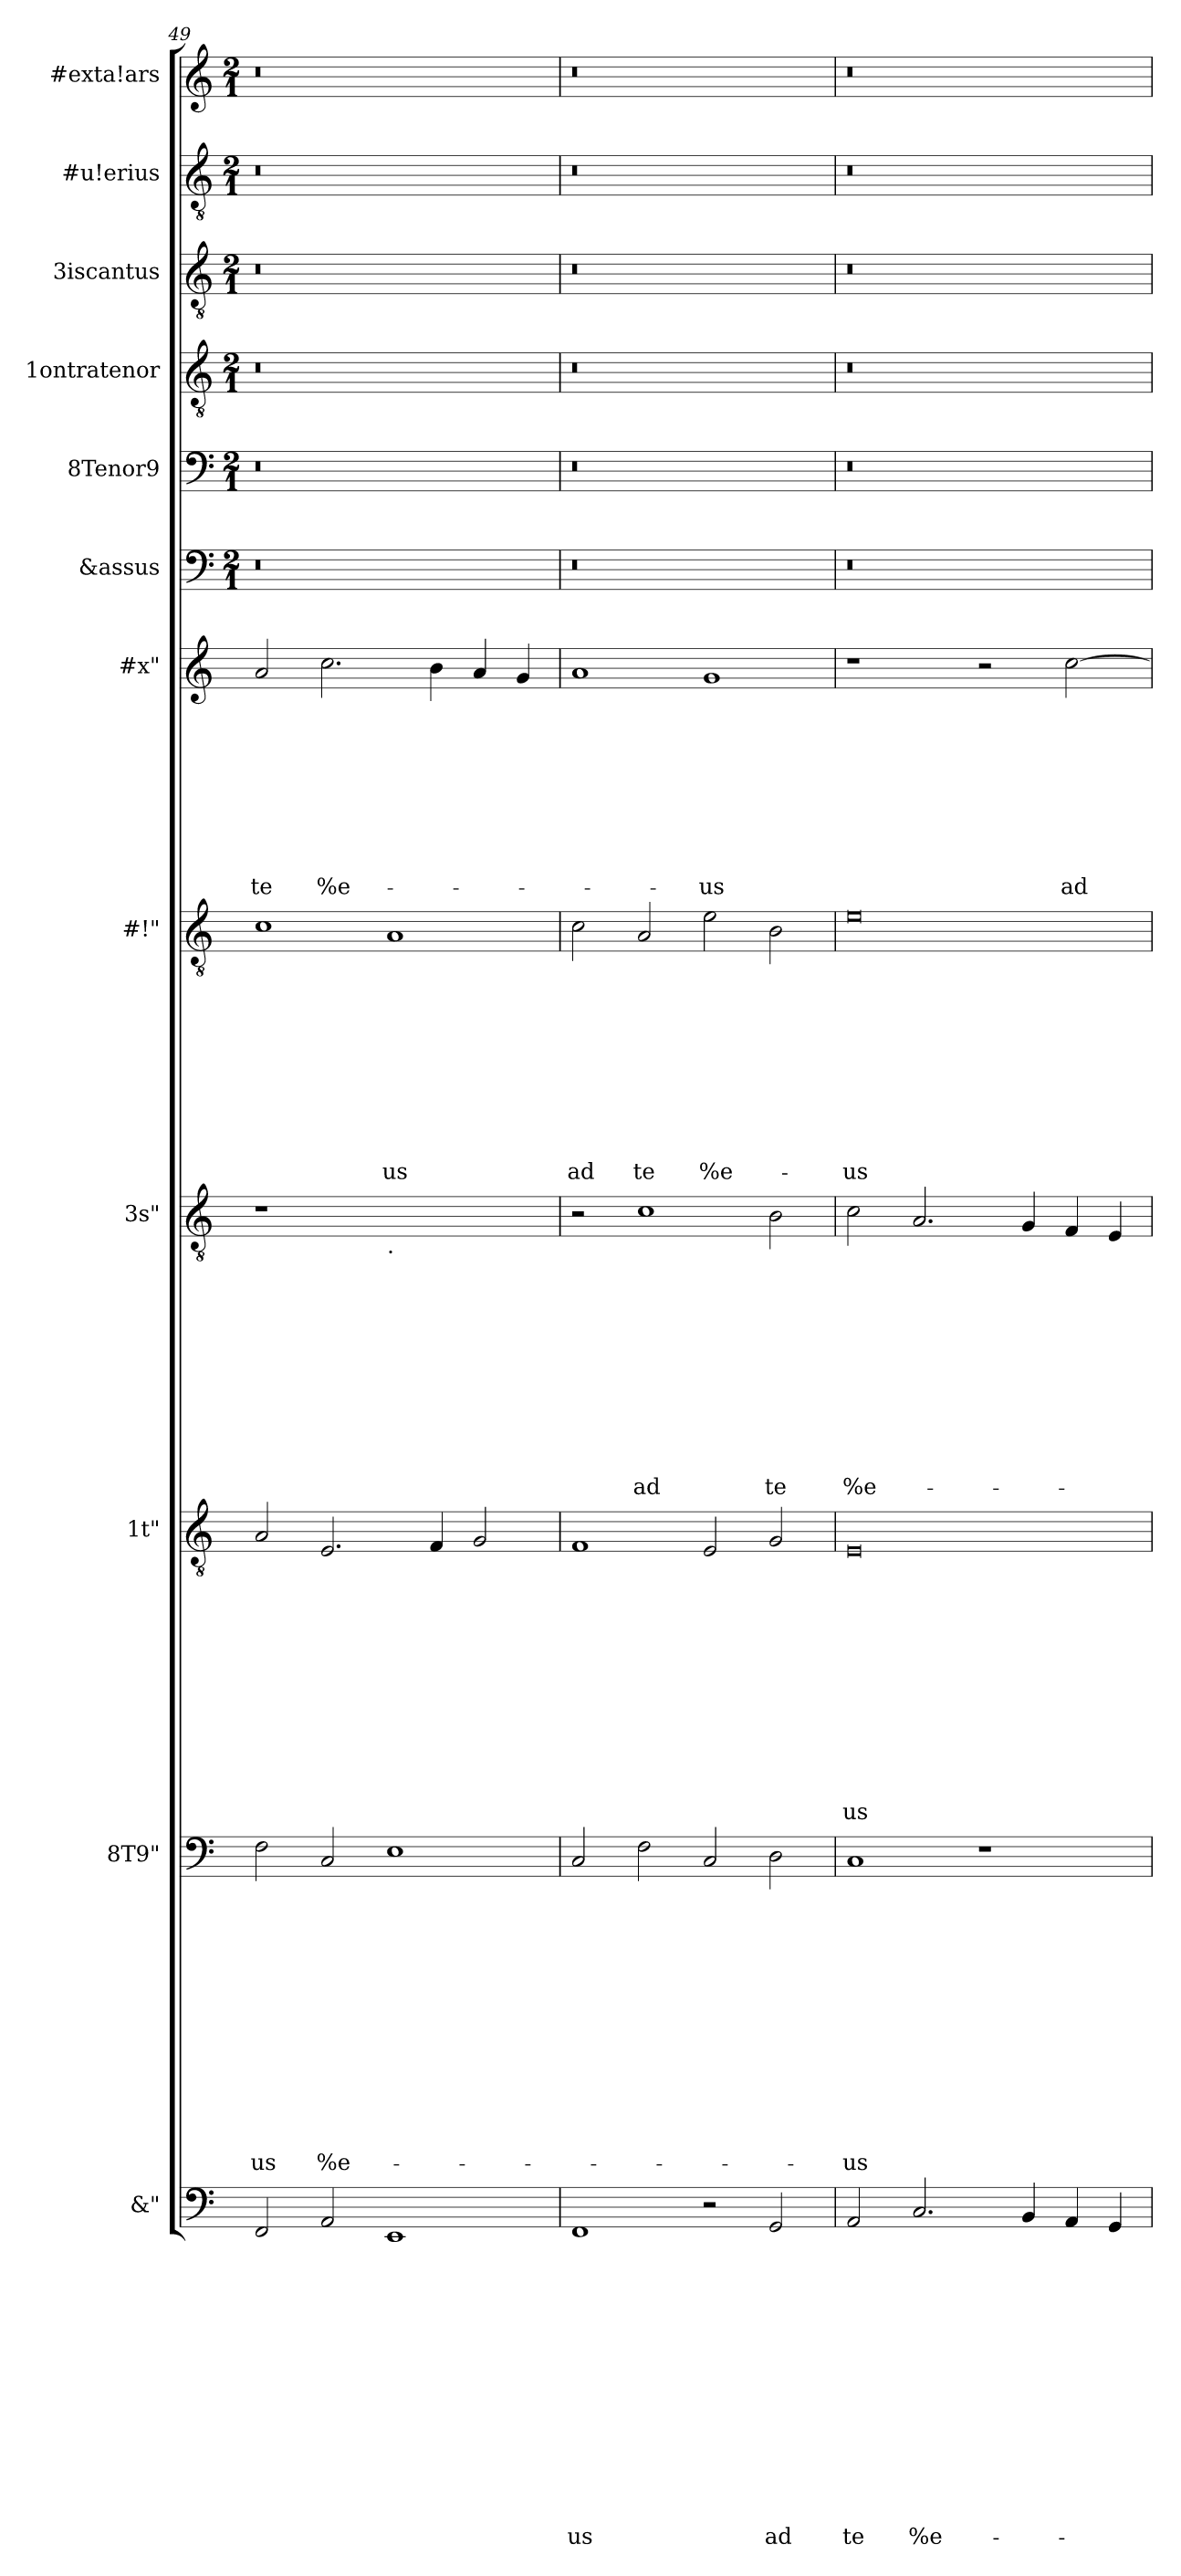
**kern	**text	**text	**text	**text	**text	**text	**text	**text	**text	**text	**text	**text	**text	**text	**kern	**text	**text	**text	**text	**text	**text	**text	**text	**text	**text	**text	**text	**text	**kern	**text	**text	**text	**text	**text	**text	**text	**text	**text	**text	**text	**text	**kern	**text	**text	**text	**text	**text	**text	**text	**text	**text	**text	**text	**kern	**text	**text	**text	**text	**text	**text	**text	**text	**text	**text	**kern	**text	**text	**text	**text	**text	**text	**text	**text	**text	**kern	**kern	**kern	**kern	**kern	**kern
*part12	*part12	*part12	*part12	*part12	*part12	*part12	*part12	*part12	*part12	*part12	*part12	*part12	*part12	*part12	*part11	*part11	*part11	*part11	*part11	*part11	*part11	*part11	*part11	*part11	*part11	*part11	*part11	*part11	*part10	*part10	*part10	*part10	*part10	*part10	*part10	*part10	*part10	*part10	*part10	*part10	*part10	*part9	*part9	*part9	*part9	*part9	*part9	*part9	*part9	*part9	*part9	*part9	*part9	*part8	*part8	*part8	*part8	*part8	*part8	*part8	*part8	*part8	*part8	*part8	*part7	*part7	*part7	*part7	*part7	*part7	*part7	*part7	*part7	*part7	*part6	*part5	*part4	*part3	*part2	*part1
*staff12	*staff12	*staff12	*staff12	*staff12	*staff12	*staff12	*staff12	*staff12	*staff12	*staff12	*staff12	*staff12	*staff12	*staff12	*staff11	*staff11	*staff11	*staff11	*staff11	*staff11	*staff11	*staff11	*staff11	*staff11	*staff11	*staff11	*staff11	*staff11	*staff10	*staff10	*staff10	*staff10	*staff10	*staff10	*staff10	*staff10	*staff10	*staff10	*staff10	*staff10	*staff10	*staff9	*staff9	*staff9	*staff9	*staff9	*staff9	*staff9	*staff9	*staff9	*staff9	*staff9	*staff9	*staff8	*staff8	*staff8	*staff8	*staff8	*staff8	*staff8	*staff8	*staff8	*staff8	*staff8	*staff7	*staff7	*staff7	*staff7	*staff7	*staff7	*staff7	*staff7	*staff7	*staff7	*staff6	*staff5	*staff4	*staff3	*staff2	*staff1
*I"&"	*	*	*	*	*	*	*	*	*	*	*	*	*	*	*I"8T9"	*	*	*	*	*	*	*	*	*	*	*	*	*	*I"1t"	*	*	*	*	*	*	*	*	*	*	*	*	*I"3s"	*	*	*	*	*	*	*	*	*	*	*	*I"#!"	*	*	*	*	*	*	*	*	*	*	*I"#x"	*	*	*	*	*	*	*	*	*	*I"&assus	*I"8Tenor9	*I"1ontratenor	*I"3iscantus	*I"#u!erius	*I"#exta!ars
*	*	*	*	*	*	*	*	*	*	*	*	*	*	*	*I'8T9"	*	*	*	*	*	*	*	*	*	*	*	*	*	*I'1t"	*	*	*	*	*	*	*	*	*	*	*	*	*I'3s"	*	*	*	*	*	*	*	*	*	*	*	*	*	*	*	*	*	*	*	*	*	*	*I'#x"	*	*	*	*	*	*	*	*	*	*	*	*	*	*	*
*clefF4	*	*	*	*	*	*	*	*	*	*	*	*	*	*	*clefF4	*	*	*	*	*	*	*	*	*	*	*	*	*	*clefGv2	*	*	*	*	*	*	*	*	*	*	*	*	*clefGv2	*	*	*	*	*	*	*	*	*	*	*	*clefGv2	*	*	*	*	*	*	*	*	*	*	*clefG2	*	*	*	*	*	*	*	*	*	*clefF4	*clefF4	*clefGv2	*clefGv2	*clefGv2	*clefG2
*k[]	*	*	*	*	*	*	*	*	*	*	*	*	*	*	*k[]	*	*	*	*	*	*	*	*	*	*	*	*	*	*k[]	*	*	*	*	*	*	*	*	*	*	*	*	*k[]	*	*	*	*	*	*	*	*	*	*	*	*k[]	*	*	*	*	*	*	*	*	*	*	*k[]	*	*	*	*	*	*	*	*	*	*k[]	*k[]	*k[]	*k[]	*k[]	*k[]
*C:	*	*	*	*	*	*	*	*	*	*	*	*	*	*	*C:	*	*	*	*	*	*	*	*	*	*	*	*	*	*C:	*	*	*	*	*	*	*	*	*	*	*	*	*C:	*	*	*	*	*	*	*	*	*	*	*	*C:	*	*	*	*	*	*	*	*	*	*	*C:	*	*	*	*	*	*	*	*	*	*C:	*C:	*C:	*C:	*C:	*C:
*	*	*	*	*	*	*	*	*	*	*	*	*	*	*	*	*	*	*	*	*	*	*	*	*	*	*	*	*	*	*	*	*	*	*	*	*	*	*	*	*	*	*	*	*	*	*	*	*	*	*	*	*	*	*	*	*	*	*	*	*	*	*	*	*	*	*	*	*	*	*	*	*	*	*	*M2/1	*M2/1	*M2/1	*M2/1	*M2/1	*M2/1
=49	=49	=49	=49	=49	=49	=49	=49	=49	=49	=49	=49	=49	=49	=49	=49	=49	=49	=49	=49	=49	=49	=49	=49	=49	=49	=49	=49	=49	=49	=49	=49	=49	=49	=49	=49	=49	=49	=49	=49	=49	=49	=49	=49	=49	=49	=49	=49	=49	=49	=49	=49	=49	=49	=49	=49	=49	=49	=49	=49	=49	=49	=49	=49	=49	=49	=49	=49	=49	=49	=49	=49	=49	=49	=49	=49	=49	=49	=49	=49	=49
!	!	!	!	!	!	!	!	!	!	!	!	!	!	!	!	!	!	!	!	!	!	!	!	!	!	!	!	!LO:LY:b	!	!	!	!	!	!	!	!	!	!	!	!	!	!	!	!	!	!	!	!	!	!	!	!	!	!	!	!	!	!	!	!	!	!	!	!	!	!	!	!	!	!	!	!	!	!LO:LY:b	!	!	!	!	!	!
2FF/	.	.	.	.	.	.	.	.	.	.	.	.	.	.	2F\	.	.	.	.	.	.	.	.	.	.	.	.	-us	2A/	.	.	.	.	.	.	.	.	.	.	.	.	1r	.	.	.	.	.	.	.	.	.	.	.	1c	.	.	.	.	.	.	.	.	.	.	2a/	.	.	.	.	.	.	.	.	te	0r	0r	0r	0r	0r	0r
!	!	!	!	!	!	!	!	!	!	!	!	!	!	!	!	!	!	!	!	!	!	!	!	!	!	!	!	!LO:LY:b	!	!	!	!	!	!	!	!	!	!	!	!	!	!	!	!	!	!	!	!	!	!	!	!	!	!	!	!	!	!	!	!	!	!	!	!	!	!	!	!	!	!	!	!	!	!LO:LY:b	!	!	!	!	!	!
2AA/	.	.	.	.	.	.	.	.	.	.	.	.	.	.	2C/	.	.	.	.	.	.	.	.	.	.	.	.	%e-	2.E/	.	.	.	.	.	.	.	.	.	.	.	.	.	.	.	.	.	.	.	.	.	.	.	.	.	.	.	.	.	.	.	.	.	.	.	2.cc\	.	.	.	.	.	.	.	.	%e-	.	.	.	.	.	.
!	!	!	!	!	!	!	!	!	!	!	!	!	!	!	!	!	!	!	!	!	!	!	!	!	!	!	!	!	!	!	!	!	!	!	!	!	!	!	!	!	!	!LO:TX:b:t=.	!	!	!	!	!	!	!	!	!	!	!	!	!	!	!	!	!	!	!	!	!	!	!	!	!	!	!	!	!	!	!	!	!	!	!	!	!	!
!	!	!	!	!	!	!	!	!	!	!	!	!	!	!	!	!	!	!	!	!	!	!	!	!	!	!	!	!	!	!	!	!	!	!	!	!	!	!	!	!	!	!	!	!	!	!	!	!	!	!	!	!	!	!	!	!	!	!	!	!	!	!	!	!LO:LY:b	!	!	!	!	!	!	!	!	!	!	!	!	!	!	!	!
1EE	.	.	.	.	.	.	.	.	.	.	.	.	.	.	1E	.	.	.	.	.	.	.	.	.	.	.	.	.	.	.	.	.	.	.	.	.	.	.	.	.	.	1ryy	.	.	.	.	.	.	.	.	.	.	.	1A	.	.	.	.	.	.	.	.	.	-us	.	.	.	.	.	.	.	.	.	.	.	.	.	.	.	.
.	.	.	.	.	.	.	.	.	.	.	.	.	.	.	.	.	.	.	.	.	.	.	.	.	.	.	.	.	4F/	.	.	.	.	.	.	.	.	.	.	.	.	.	.	.	.	.	.	.	.	.	.	.	.	.	.	.	.	.	.	.	.	.	.	.	4b\	.	.	.	.	.	.	.	.	.	.	.	.	.	.	.
.	.	.	.	.	.	.	.	.	.	.	.	.	.	.	.	.	.	.	.	.	.	.	.	.	.	.	.	.	2G/	.	.	.	.	.	.	.	.	.	.	.	.	.	.	.	.	.	.	.	.	.	.	.	.	.	.	.	.	.	.	.	.	.	.	.	4a/	.	.	.	.	.	.	.	.	.	.	.	.	.	.	.
.	.	.	.	.	.	.	.	.	.	.	.	.	.	.	.	.	.	.	.	.	.	.	.	.	.	.	.	.	.	.	.	.	.	.	.	.	.	.	.	.	.	.	.	.	.	.	.	.	.	.	.	.	.	.	.	.	.	.	.	.	.	.	.	.	4g/	.	.	.	.	.	.	.	.	.	.	.	.	.	.	.
=50	=50	=50	=50	=50	=50	=50	=50	=50	=50	=50	=50	=50	=50	=50	=50	=50	=50	=50	=50	=50	=50	=50	=50	=50	=50	=50	=50	=50	=50	=50	=50	=50	=50	=50	=50	=50	=50	=50	=50	=50	=50	=50	=50	=50	=50	=50	=50	=50	=50	=50	=50	=50	=50	=50	=50	=50	=50	=50	=50	=50	=50	=50	=50	=50	=50	=50	=50	=50	=50	=50	=50	=50	=50	=50	=50	=50	=50	=50	=50	=50
!	!	!	!	!	!	!	!	!	!	!	!	!	!	!LO:LY:b	!	!	!	!	!	!	!	!	!	!	!	!	!	!	!	!	!	!	!	!	!	!	!	!	!	!	!	!	!	!	!	!	!	!	!	!	!	!	!	!	!	!	!	!	!	!	!	!	!	!LO:LY:b	!	!	!	!	!	!	!	!	!	!	!	!	!	!	!	!
1FF	.	.	.	.	.	.	.	.	.	.	.	.	.	-us	2C/	.	.	.	.	.	.	.	.	.	.	.	.	.	1F	.	.	.	.	.	.	.	.	.	.	.	.	2r	.	.	.	.	.	.	.	.	.	.	.	2c\	.	.	.	.	.	.	.	.	.	ad	1a	.	.	.	.	.	.	.	.	.	0r	0r	0r	0r	0r	0r
!	!	!	!	!	!	!	!	!	!	!	!	!	!	!	!	!	!	!	!	!	!	!	!	!	!	!	!	!	!	!	!	!	!	!	!	!	!	!	!	!	!	!	!	!	!	!	!	!	!	!	!	!	!LO:LY:b	!	!	!	!	!	!	!	!	!	!	!LO:LY:b	!	!	!	!	!	!	!	!	!	!	!	!	!	!	!	!
.	.	.	.	.	.	.	.	.	.	.	.	.	.	.	2F\	.	.	.	.	.	.	.	.	.	.	.	.	.	.	.	.	.	.	.	.	.	.	.	.	.	.	1c	.	.	.	.	.	.	.	.	.	.	ad	2A/	.	.	.	.	.	.	.	.	.	te	.	.	.	.	.	.	.	.	.	.	.	.	.	.	.	.
!	!	!	!	!	!	!	!	!	!	!	!	!	!	!	!	!	!	!	!	!	!	!	!	!	!	!	!	!	!	!	!	!	!	!	!	!	!	!	!	!	!	!	!	!	!	!	!	!	!	!	!	!	!	!	!	!	!	!	!	!	!	!	!	!LO:LY:b	!	!	!	!	!	!	!	!	!	!LO:LY:b	!	!	!	!	!	!
2r	.	.	.	.	.	.	.	.	.	.	.	.	.	.	2C/	.	.	.	.	.	.	.	.	.	.	.	.	.	2E/	.	.	.	.	.	.	.	.	.	.	.	.	.	.	.	.	.	.	.	.	.	.	.	.	2e\	.	.	.	.	.	.	.	.	.	%e-	1g	.	.	.	.	.	.	.	.	-us	.	.	.	.	.	.
!	!	!	!	!	!	!	!	!	!	!	!	!	!	!LO:LY:b	!	!	!	!	!	!	!	!	!	!	!	!	!	!	!	!	!	!	!	!	!	!	!	!	!	!	!	!	!	!	!	!	!	!	!	!	!	!	!LO:LY:b	!	!	!	!	!	!	!	!	!	!	!	!	!	!	!	!	!	!	!	!	!	!	!	!	!	!	!
2GG/	.	.	.	.	.	.	.	.	.	.	.	.	.	ad	2D\	.	.	.	.	.	.	.	.	.	.	.	.	.	2G/	.	.	.	.	.	.	.	.	.	.	.	.	2B\	.	.	.	.	.	.	.	.	.	.	te	2B\	.	.	.	.	.	.	.	.	.	.	.	.	.	.	.	.	.	.	.	.	.	.	.	.	.	.
=51	=51	=51	=51	=51	=51	=51	=51	=51	=51	=51	=51	=51	=51	=51	=51	=51	=51	=51	=51	=51	=51	=51	=51	=51	=51	=51	=51	=51	=51	=51	=51	=51	=51	=51	=51	=51	=51	=51	=51	=51	=51	=51	=51	=51	=51	=51	=51	=51	=51	=51	=51	=51	=51	=51	=51	=51	=51	=51	=51	=51	=51	=51	=51	=51	=51	=51	=51	=51	=51	=51	=51	=51	=51	=51	=51	=51	=51	=51	=51	=51
!	!	!	!	!	!	!	!	!	!	!	!	!	!	!LO:LY:b	!	!	!	!	!	!	!	!	!	!	!	!	!	!LO:LY:b	!	!	!	!	!	!	!	!	!	!	!	!	!LO:LY:b	!	!	!	!	!	!	!	!	!	!	!	!LO:LY:b	!	!	!	!	!	!	!	!	!	!	!LO:LY:b	!	!	!	!	!	!	!	!	!	!	!	!	!	!	!	!
2AA/	.	.	.	.	.	.	.	.	.	.	.	.	.	te	1C	.	.	.	.	.	.	.	.	.	.	.	.	-us	0E	.	.	.	.	.	.	.	.	.	.	.	-us	2c\	.	.	.	.	.	.	.	.	.	.	%e-	0e	.	.	.	.	.	.	.	.	.	-us	1r	.	.	.	.	.	.	.	.	.	0r	0r	0r	0r	0r	0r
!	!	!	!	!	!	!	!	!	!	!	!	!	!	!LO:LY:b	!	!	!	!	!	!	!	!	!	!	!	!	!	!	!	!	!	!	!	!	!	!	!	!	!	!	!	!	!	!	!	!	!	!	!	!	!	!	!	!	!	!	!	!	!	!	!	!	!	!	!	!	!	!	!	!	!	!	!	!	!	!	!	!	!	!
2.C/	.	.	.	.	.	.	.	.	.	.	.	.	.	%e-	.	.	.	.	.	.	.	.	.	.	.	.	.	.	.	.	.	.	.	.	.	.	.	.	.	.	.	2.A/	.	.	.	.	.	.	.	.	.	.	.	.	.	.	.	.	.	.	.	.	.	.	.	.	.	.	.	.	.	.	.	.	.	.	.	.	.	.
.	.	.	.	.	.	.	.	.	.	.	.	.	.	.	1r	.	.	.	.	.	.	.	.	.	.	.	.	.	.	.	.	.	.	.	.	.	.	.	.	.	.	.	.	.	.	.	.	.	.	.	.	.	.	.	.	.	.	.	.	.	.	.	.	.	2r	.	.	.	.	.	.	.	.	.	.	.	.	.	.	.
4BB/	.	.	.	.	.	.	.	.	.	.	.	.	.	.	.	.	.	.	.	.	.	.	.	.	.	.	.	.	.	.	.	.	.	.	.	.	.	.	.	.	.	4G/	.	.	.	.	.	.	.	.	.	.	.	.	.	.	.	.	.	.	.	.	.	.	.	.	.	.	.	.	.	.	.	.	.	.	.	.	.	.
!	!	!	!	!	!	!	!	!	!	!	!	!	!	!	!	!	!	!	!	!	!	!	!	!	!	!	!	!	!	!	!	!	!	!	!	!	!	!	!	!	!	!	!	!	!	!	!	!	!	!	!	!	!	!	!	!	!	!	!	!	!	!	!	!	!	!	!	!	!	!	!	!	!	!LO:LY:b	!	!	!	!	!	!
4AA/	.	.	.	.	.	.	.	.	.	.	.	.	.	.	.	.	.	.	.	.	.	.	.	.	.	.	.	.	.	.	.	.	.	.	.	.	.	.	.	.	.	4F/	.	.	.	.	.	.	.	.	.	.	.	.	.	.	.	.	.	.	.	.	.	.	[>2cc\	.	.	.	.	.	.	.	.	ad	.	.	.	.	.	.
4GG/	.	.	.	.	.	.	.	.	.	.	.	.	.	.	.	.	.	.	.	.	.	.	.	.	.	.	.	.	.	.	.	.	.	.	.	.	.	.	.	.	.	4E/	.	.	.	.	.	.	.	.	.	.	.	.	.	.	.	.	.	.	.	.	.	.	.	.	.	.	.	.	.	.	.	.	.	.	.	.	.	.
=	=	=	=	=	=	=	=	=	=	=	=	=	=	=	=	=	=	=	=	=	=	=	=	=	=	=	=	=	=	=	=	=	=	=	=	=	=	=	=	=	=	=	=	=	=	=	=	=	=	=	=	=	=	=	=	=	=	=	=	=	=	=	=	=	=	=	=	=	=	=	=	=	=	=	=	=	=	=	=	=
*-	*-	*-	*-	*-	*-	*-	*-	*-	*-	*-	*-	*-	*-	*-	*-	*-	*-	*-	*-	*-	*-	*-	*-	*-	*-	*-	*-	*-	*-	*-	*-	*-	*-	*-	*-	*-	*-	*-	*-	*-	*-	*-	*-	*-	*-	*-	*-	*-	*-	*-	*-	*-	*-	*-	*-	*-	*-	*-	*-	*-	*-	*-	*-	*-	*-	*-	*-	*-	*-	*-	*-	*-	*-	*-	*-	*-	*-	*-	*-	*-
